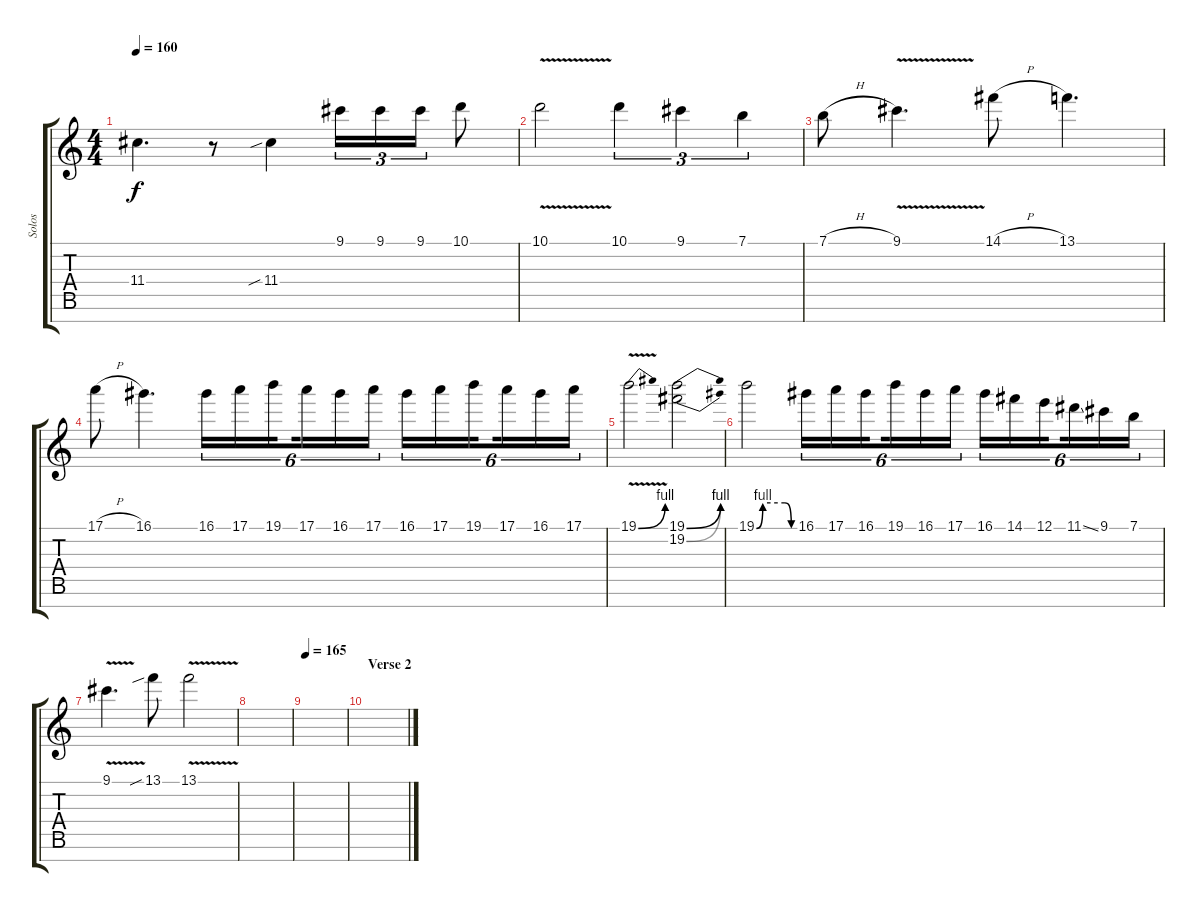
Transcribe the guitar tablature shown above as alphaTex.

\track ("Solos" "Solos") {instrument distortionguitar}
\staff {score tabs}
\tuning (E4 B3 G3 D3 A2 E2 B1) {hide}
\ts (4 4)
\tempo 160
\clef g2
\ks c
11.4{t}.4{d dy f} r.8 11.4{sib}.4 9.1.16{tu (3 2)} 9.1.16{tu (3 2)} 9.1.16{tu (3 2)} 10.1.8 |
10.1{v}.2 10.1.4{tu (3 2)} 9.1.4{tu (3 2)} 7.1.4{tu (3 2)} |
7.1{h}.8 9.1{v}.4{d} 14.1{h}.8 13.1.4{d} |
17.1{h}.8 16.1.4{d} 16.1.16{tu (6 4)} 17.1.16{tu (6 4)} 19.1.16{tu (6 4) beam splitsecondary} 17.1.16{tu (6 4)} 16.1.16{tu (6 4)} 17.1.16{tu (6 4)} 16.1.16{tu (6 4)} 17.1.16{tu (6 4)} 19.1.16{tu (6 4) beam splitsecondary} 17.1.16{tu (6 4)} 16.1.16{tu (6 4)} 17.1.16{tu (6 4)} |
19.1{be (bend 0 0 60 4) v}.2 (19.1{be (bend 0 0 60 4)} 19.2{be (bend 0 0 60 4)}).2 |
19.1{be (custom 0 0 10 4 45 4 55 0 60 0)}.2 16.1.16{tu (6 4)} 17.1.16{tu (6 4)} 16.1.16{tu (6 4) beam splitsecondary} 19.1.16{tu (6 4)} 16.1.16{tu (6 4)} 17.1.16{tu (6 4)} 16.1.16{tu (6 4)} 14.1.16{tu (6 4)} 12.1.16{tu (6 4) beam splitsecondary} 11.1{ss}.16{tu (6 4)} 9.1.16{tu (6 4)} 7.1.16{tu (6 4)} |
9.1{v}.4{d} 13.1{sib}.8 13.1{v}.2 |
|
\tempo 165
|
\section ("" "Verse 2")
